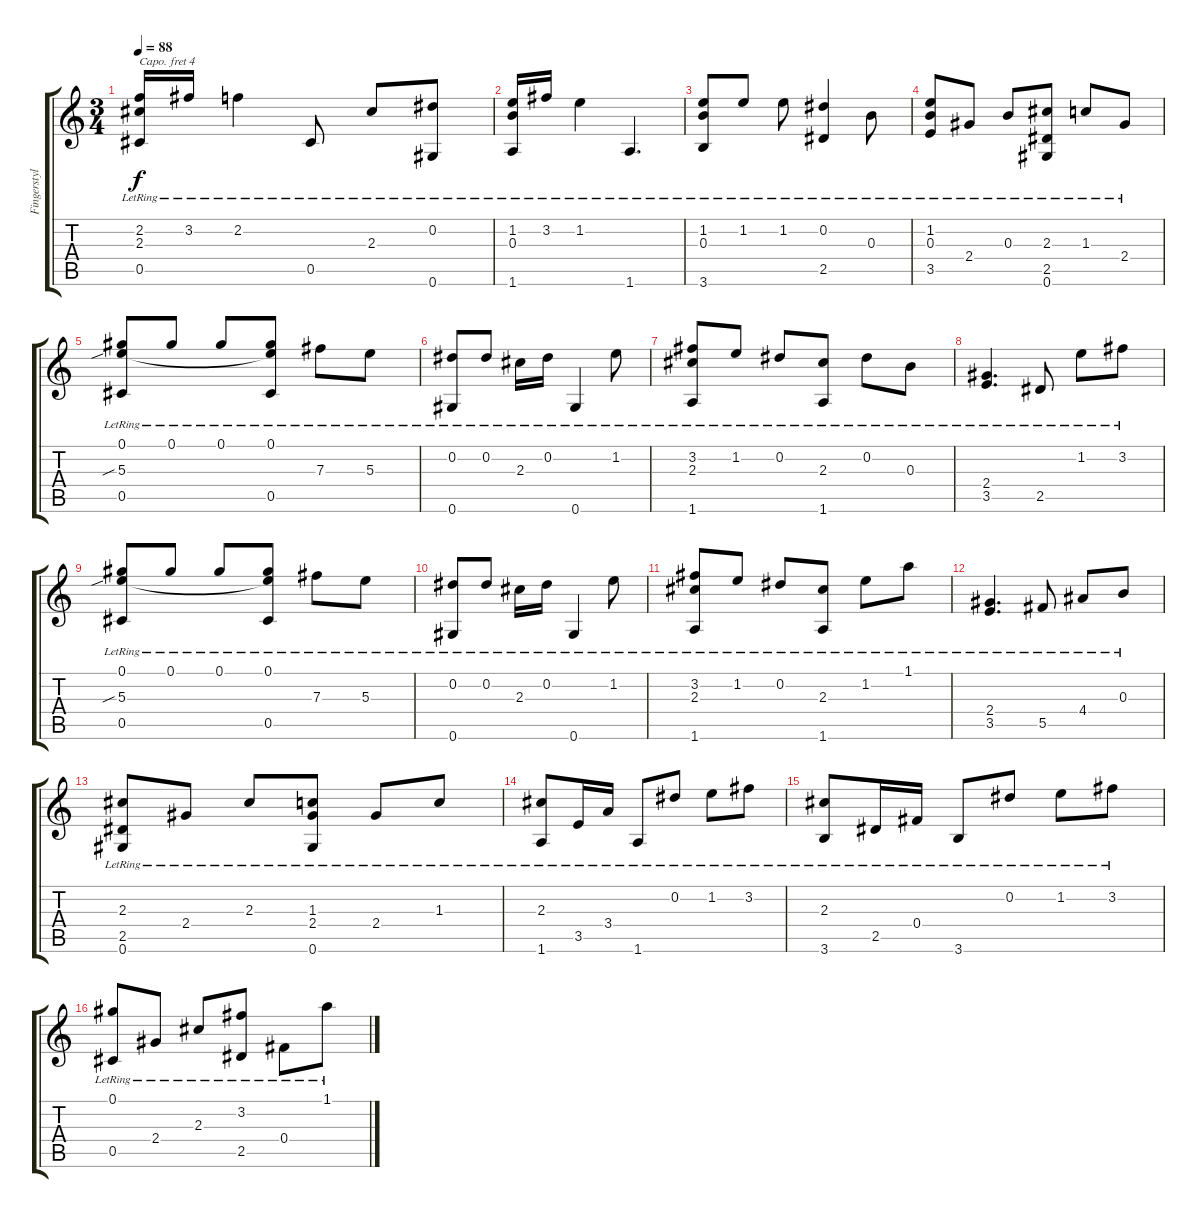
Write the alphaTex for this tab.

\track ("Fingerstyle" "Fingerstyl") {instrument acousticguitarnylon}
\staff {score tabs}
\capo 4
\tuning (E4 B3 G3 D3 A2 E2) {hide}
\ts (3 4)
\tempo 88
\clef g2
\ks c
(2.2{lr} 2.3{lr} 0.5{lr}).16{dy f} 3.2{lr}.16 2.2{lr}.4 0.5{lr}.8 2.3{lr}.8 (0.2{lr} 0.6).8 |
(1.2{lr} 0.3{lr} 1.6{lr}).16 3.2{lr}.16 1.2{lr}.4 1.6{lr}.4{d} |
(1.2{lr} 0.3{lr} 3.6{lr}).8 1.2{lr}.8 1.2{lr}.8 (0.2{lr} 2.5{lr}).4 0.3{lr}.8 |
(1.2{lr} 0.3{lr} 3.5{lr}).8 2.4{lr}.8 0.3{lr}.8 (2.3{lr} 2.5{lr} 0.6{lr}).8 1.3{lr}.8 2.4{lr}.8 |
(0.1{lr} 5.3{sib lr} 0.5{lr}).8 0.1{lr}.8 0.1{lr}.8 (0.1{lr} 5.3{t} 0.5{lr}).8 7.3{lr}.8 5.3{lr}.8 |
(0.2{lr} 0.6{lr}).8 0.2{lr}.8 2.3{lr}.16 0.2{lr}.16 0.6{lr}.4 1.2{lr}.8 |
(3.2{lr} 2.3{lr} 1.6{lr}).8 1.2{lr}.8 0.2{lr}.8 (2.3{lr} 1.6{lr}).8 0.2{lr}.8 0.3{lr}.8 |
(2.4{lr} 3.5{lr}).4{d} 2.5{lr}.8 1.2{lr}.8 3.2{lr}.8 |
(0.1{lr} 5.3{sib lr} 0.5{lr}).8 0.1{lr}.8 0.1{lr}.8 (0.1{lr} 5.3{t} 0.5{lr}).8 7.3{lr}.8 5.3{lr}.8 |
(0.2{lr} 0.6{lr}).8 0.2{lr}.8 2.3{lr}.16 0.2{lr}.16 0.6{lr}.4 1.2{lr}.8 |
(3.2{lr} 2.3{lr} 1.6{lr}).8 1.2{lr}.8 0.2{lr}.8 (2.3{lr} 1.6{lr}).8 1.2{lr}.8 1.1{lr}.8 |
(2.4{lr} 3.5{lr}).4{d} 5.5{lr}.8 4.4{lr}.8 0.3{lr}.8 |
(2.3{lr} 2.5{lr} 0.6{lr}).8 2.4{lr}.8 2.3{lr}.8 (1.3{lr} 2.4{lr} 0.6{lr}).8 2.4{lr}.8 1.3{lr}.8 |
(2.3{lr} 1.6{lr}).8 3.5{lr}.16 3.4{lr}.16 1.6{lr}.8 0.2{lr}.8 1.2{lr}.8 3.2{lr}.8 |
(2.3{lr} 3.6{lr}).8 2.5{lr}.16 0.4{lr}.16 3.6{lr}.8 0.2{lr}.8 1.2{lr}.8 3.2{lr}.8 |
(0.1{lr} 0.5{lr}).8 2.4{lr}.8 2.3{lr}.8 (3.2{lr} 2.5{lr}).8 0.4{lr}.8 1.1{lr}.8
